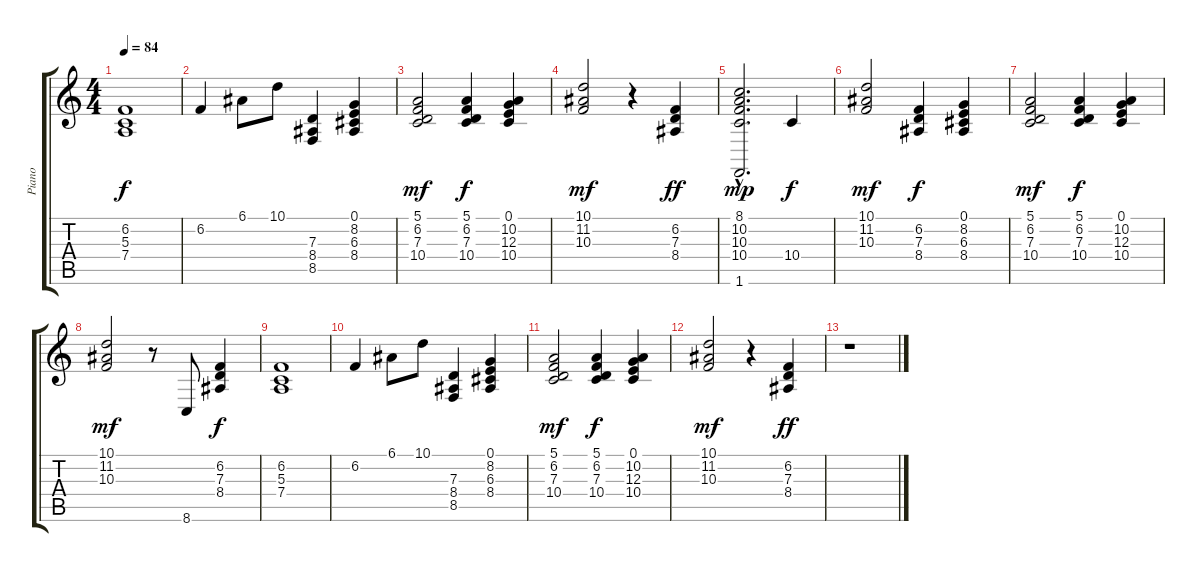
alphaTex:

\track ("Piano   " "Piano   ") {instrument acousticgrandpiano}
\staff {score tabs}
\tuning (E4 B3 G3 D3 A2 E2) {hide}
\ts (4 4)
\tempo 84
\clef g2
\ks c
(6.2 5.3 7.4).1{dy f} |
6.2.4 6.1.8 10.1.8 (7.3 8.4 8.5).4 (0.1 8.2 6.3 8.4).4 |
(5.1 6.2 7.3 10.4).2{dy mf} (5.1 6.2 7.3 10.4).4{dy f} (0.1 10.2 12.3 10.4).4 |
(10.1 11.2 10.3).2{dy mf} r.4 (6.2 7.3 8.4).4{dy ff volume 13} |
(8.1 10.2 10.3 10.4{hac} 1.6).2{d dy mp volume 12} 10.4.4{dy f volume 12} |
(10.1 11.2 10.3).2{dy mf volume 11} (6.2 7.3 8.4).4{dy f volume 10} (0.1 8.2 6.3 8.4).4{volume 10} |
(5.1 6.2 7.3 10.4).2{dy mf volume 10} (5.1 6.2 7.3 10.4).4{dy f volume 9} (0.1 10.2 12.3 10.4).4{volume 8} |
(10.1 11.2 10.3).2{dy mf volume 8} r.8 8.6.8{volume 7} (6.2 7.3 8.4).4{dy f volume 6} |
(6.2 5.3 7.4).1{volume 6} |
6.2.4{volume 5} 6.1.8{volume 4} 10.1.8{volume 4} (7.3 8.4 8.5).4{volume 4} (0.1 8.2 6.3 8.4).4{volume 3} |
(5.1 6.2 7.3 10.4).2{dy mf volume 3} (5.1 6.2 7.3 10.4).4{dy f volume 2} (0.1 10.2 12.3 10.4).4{volume 2} |
(10.1 11.2 10.3).2{dy mf} r.4 (6.2 7.3 8.4).4{dy ff volume 1} |
r.1
